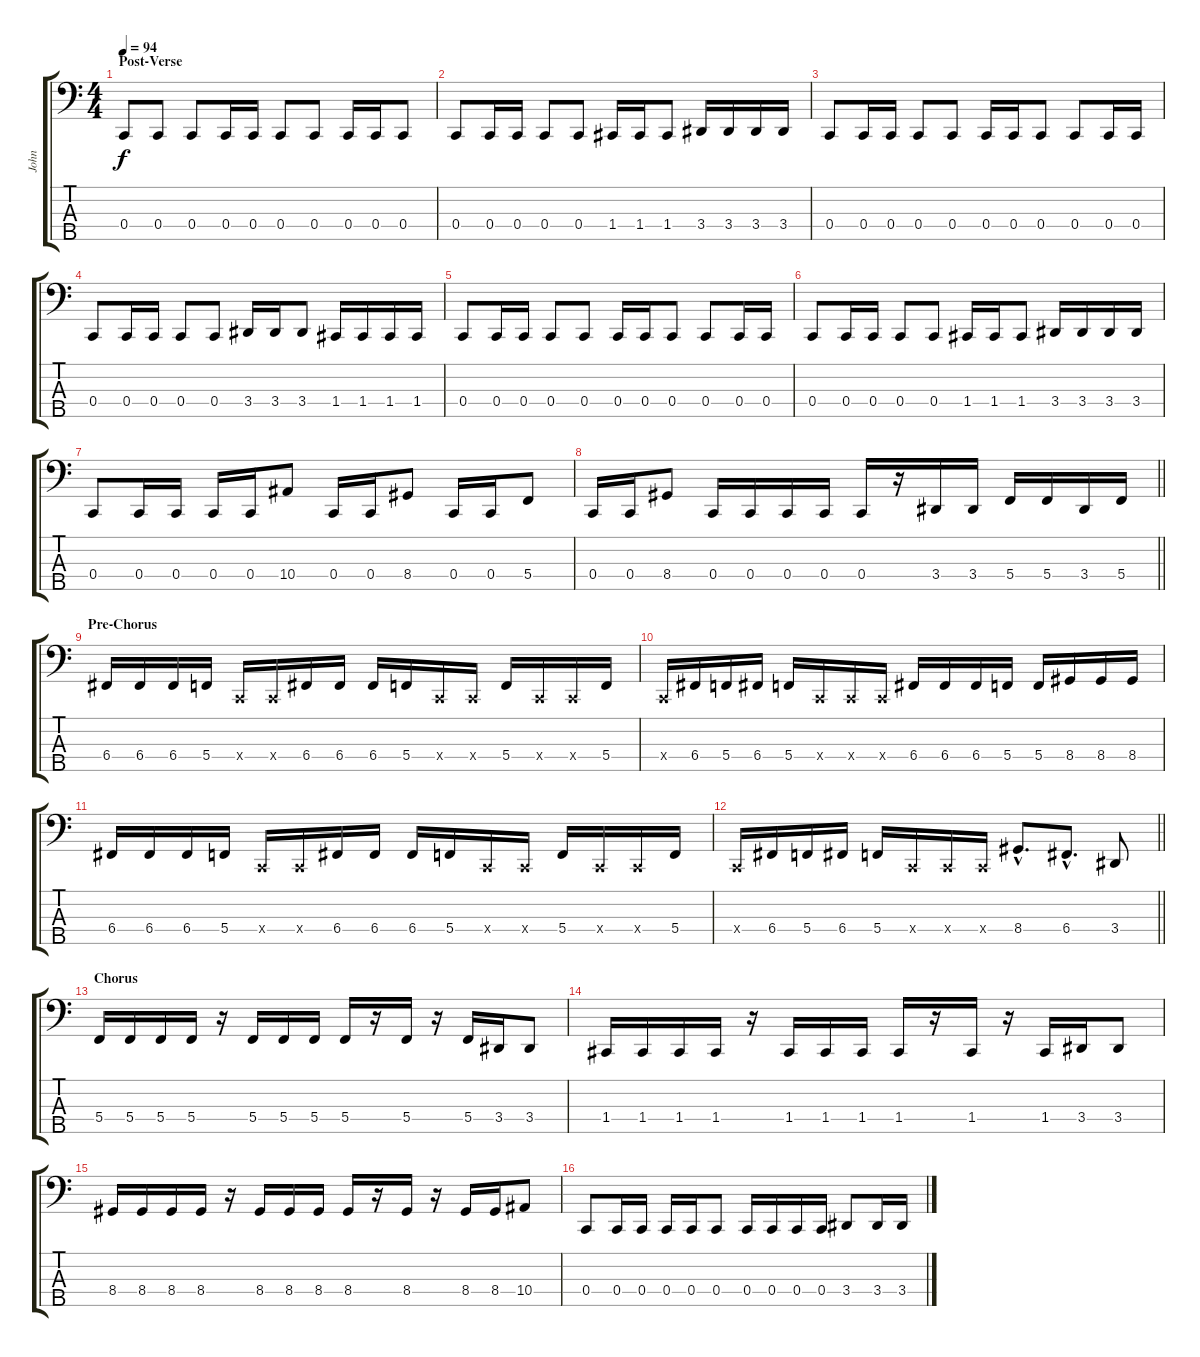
\track ("John" "John") {instrument electricbassfinger}
\staff {score tabs}
\tuning (F2 C2 G1 C1 A0) {hide}
\ts (4 4)
\section ("" "Post-Verse")
\tempo 94
\clef f4
\ks c
0.4.8{dy f} 0.4.8 0.4.8 0.4.16 0.4.16 0.4.8 0.4.8 0.4.16 0.4.16 0.4.8 |
0.4.8 0.4.16 0.4.16 0.4.8 0.4.8 1.4.16 1.4.16 1.4.8 3.4.16 3.4.16 3.4.16 3.4.16 |
0.4.8 0.4.16 0.4.16 0.4.8 0.4.8 0.4.16 0.4.16 0.4.8 0.4.8 0.4.16 0.4.16 |
0.4.8 0.4.16 0.4.16 0.4.8 0.4.8 3.4.16 3.4.16 3.4.8 1.4.16 1.4.16 1.4.16 1.4.16 |
0.4.8 0.4.16 0.4.16 0.4.8 0.4.8 0.4.16 0.4.16 0.4.8 0.4.8 0.4.16 0.4.16 |
0.4.8 0.4.16 0.4.16 0.4.8 0.4.8 1.4.16 1.4.16 1.4.8 3.4.16 3.4.16 3.4.16 3.4.16 |
0.4.8 0.4.16 0.4.16 0.4.16 0.4.16 10.4.8 0.4.16 0.4.16 8.4.8 0.4.16 0.4.16 5.4.8 |
\barLineRight lightlight
0.4.16 0.4.16 8.4.8 0.4.16 0.4.16 0.4.16 0.4.16 0.4.16 r.16 3.4.16 3.4.16 5.4.16 5.4.16 3.4.16 5.4.16 |
\section ("" "Pre-Chorus")
6.4.16 6.4.16 6.4.16 5.4.16 0.4{x}.16 0.4{x}.16 6.4.16 6.4.16 6.4.16 5.4.16 0.4{x}.16 0.4{x}.16 5.4.16 0.4{x}.16 0.4{x}.16 5.4.16 |
0.4{x}.16 6.4.16 5.4.16 6.4.16 5.4.16 0.4{x}.16 0.4{x}.16 0.4{x}.16 6.4.16 6.4.16 6.4.16 5.4.16 5.4.16 8.4.16 8.4.16 8.4.16 |
6.4.16 6.4.16 6.4.16 5.4.16 0.4{x}.16 0.4{x}.16 6.4.16 6.4.16 6.4.16 5.4.16 0.4{x}.16 0.4{x}.16 5.4.16 0.4{x}.16 0.4{x}.16 5.4.16 |
\barLineRight lightlight
0.4{x}.16 6.4.16 5.4.16 6.4.16 5.4.16 0.4{x}.16 0.4{x}.16 0.4{x}.16 8.4{hac}.8{d} 6.4{hac}.8{d} 3.4.8 |
\section ("" "Chorus")
5.4.16 5.4.16 5.4.16 5.4.16 r.16 5.4.16 5.4.16 5.4.16 5.4.16 r.16 5.4.16 r.16 5.4.16 3.4.16 3.4.8 |
1.4.16 1.4.16 1.4.16 1.4.16 r.16 1.4.16 1.4.16 1.4.16 1.4.16 r.16 1.4.16 r.16 1.4.16 3.4.16 3.4.8 |
8.4.16 8.4.16 8.4.16 8.4.16 r.16 8.4.16 8.4.16 8.4.16 8.4.16 r.16 8.4.16 r.16 8.4.16 8.4.16 10.4.8 |
0.4.8 0.4.16 0.4.16 0.4.16 0.4.16 0.4.8 0.4.16 0.4.16 0.4.16 0.4.16 3.4.8 3.4.16 3.4.16
